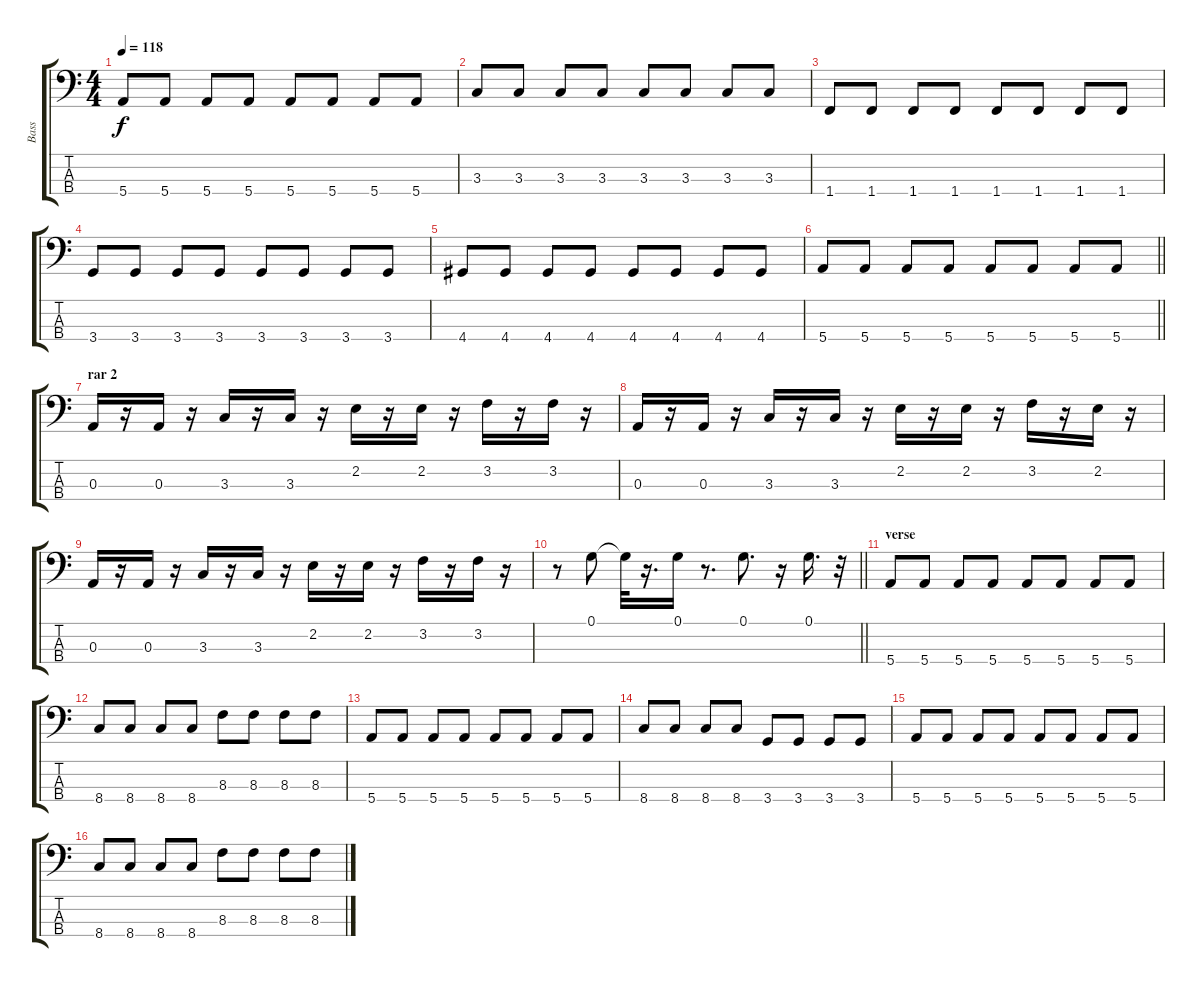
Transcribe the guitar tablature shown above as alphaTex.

\track ("Bass" "Bass") {instrument electricbasspick}
\staff {score tabs}
\tuning (G2 D2 A1 E1) {hide}
\ts (4 4)
\tempo 118
\clef f4
\ks c
5.4.8{dy f} 5.4.8 5.4.8 5.4.8 5.4.8 5.4.8 5.4.8 5.4.8 |
3.3.8 3.3.8 3.3.8 3.3.8 3.3.8 3.3.8 3.3.8 3.3.8 |
1.4.8 1.4.8 1.4.8 1.4.8 1.4.8 1.4.8 1.4.8 1.4.8 |
3.4.8 3.4.8 3.4.8 3.4.8 3.4.8 3.4.8 3.4.8 3.4.8 |
4.4.8 4.4.8 4.4.8 4.4.8 4.4.8 4.4.8 4.4.8 4.4.8 |
\barLineRight lightlight
5.4.8 5.4.8 5.4.8 5.4.8 5.4.8 5.4.8 5.4.8 5.4.8 |
\section ("" "rar 2")
0.3.16 r.16 0.3.16 r.16 3.3.16 r.16 3.3.16 r.16 2.2.16 r.16 2.2.16 r.16 3.2.16 r.16 3.2.16 r.16 |
0.3.16 r.16 0.3.16 r.16 3.3.16 r.16 3.3.16 r.16 2.2.16 r.16 2.2.16 r.16 3.2.16 r.16 2.2.16 r.16 |
0.3.16 r.16 0.3.16 r.16 3.3.16 r.16 3.3.16 r.16 2.2.16 r.16 2.2.16 r.16 3.2.16 r.16 3.2.16 r.16 |
\barLineRight lightlight
r.8 0.1.8 0.1{t}.32 r.16{d} 0.1.16 r.8{d} 0.1.8{d} r.16 0.1.16{d} r.32 |
\section ("" "verse")
5.4.8 5.4.8 5.4.8 5.4.8 5.4.8 5.4.8 5.4.8 5.4.8 |
8.4.8 8.4.8 8.4.8 8.4.8 8.3.8 8.3.8 8.3.8 8.3.8 |
5.4.8 5.4.8 5.4.8 5.4.8 5.4.8 5.4.8 5.4.8 5.4.8 |
8.4.8 8.4.8 8.4.8 8.4.8 3.4.8 3.4.8 3.4.8 3.4.8 |
5.4.8 5.4.8 5.4.8 5.4.8 5.4.8 5.4.8 5.4.8 5.4.8 |
8.4.8 8.4.8 8.4.8 8.4.8 8.3.8 8.3.8 8.3.8 8.3.8
